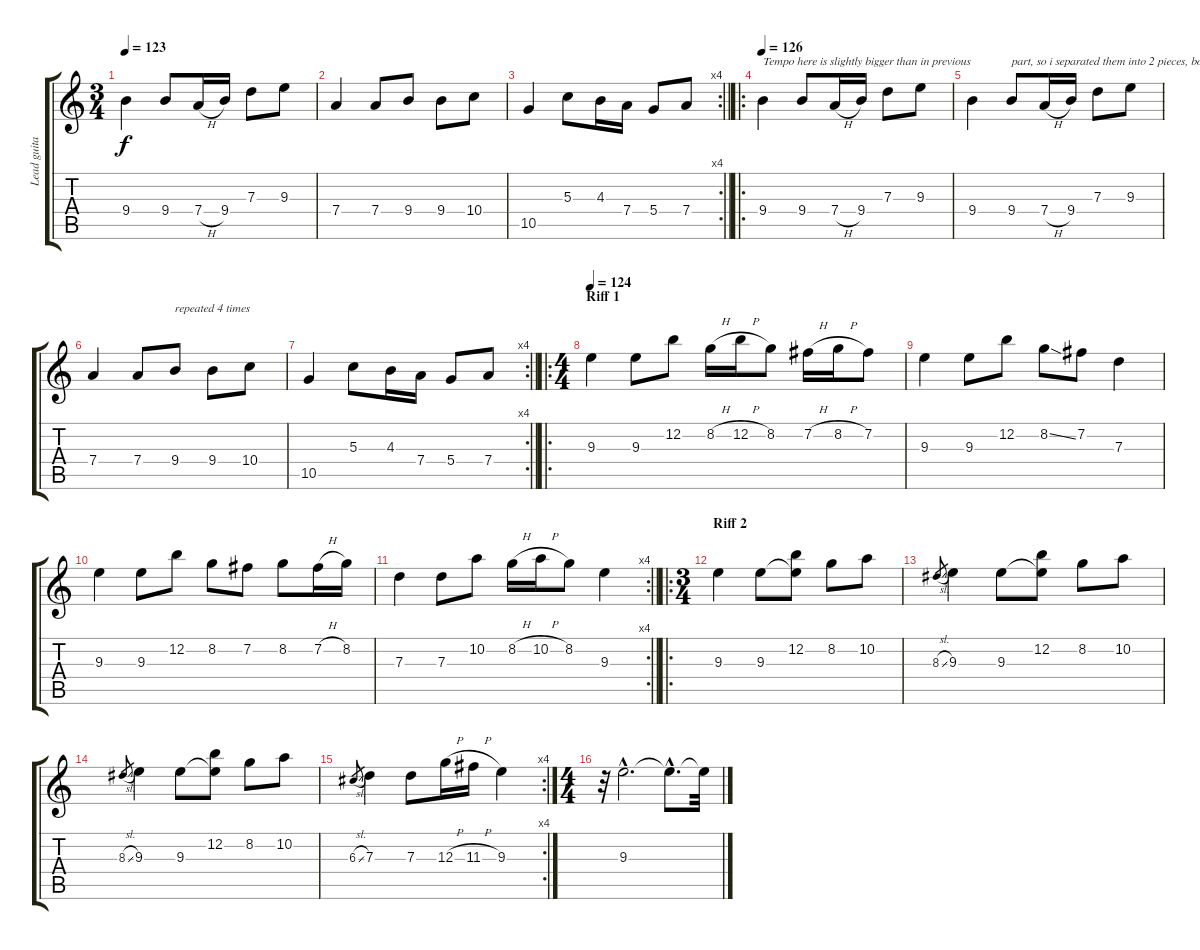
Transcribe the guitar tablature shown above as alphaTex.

\track ("Lead guitar" "Lead guita") {instrument distortionguitar}
\staff {score tabs}
\tuning (E4 B3 G3 D3 A2 E2) {hide}
\ts (3 4)
\tempo 123
\clef g2
\ks c
9.4.4{dy f} 9.4.8 7.4{h}.16 9.4.16 7.3.8 9.3.8 |
7.4.4 7.4.8 9.4.8 9.4.8 10.4.8 |
\rc 4
\barLineRight lightlight
10.5.4 5.3.8 4.3.16 7.4.16 5.4.8 7.4.8 |
\ro
\tempo 126
9.4.4{txt "Tempo here is slightly bigger than in previous"} 9.4.8 7.4{h}.16 9.4.16 7.3.8 9.3.8 |
9.4.4 9.4.8{txt "part, so i separated them into 2 pieces, both"} 7.4{h}.16 9.4.16 7.3.8 9.3.8 |
7.4.4 7.4.8 9.4.8{txt "repeated 4 times"} 9.4.8 10.4.8 |
\rc 4
\barLineRight lightlight
10.5.4 5.3.8 4.3.16 7.4.16 5.4.8 7.4.8 |
\ro
\ts (4 4)
\section ("" "Riff 1")
\tempo 124
9.3.4 9.3.8 12.2.8 8.2{h}.16 12.2{h}.16 8.2.8 7.2{h}.16 8.2{h}.16 7.2.8 |
9.3.4 9.3.8 12.2.8 8.2{ss}.8 7.2.8 7.3.4 |
9.3.4 9.3.8 12.2.8 8.2.8 7.2.8 8.2.8 7.2{h}.16 8.2.16 |
\rc 4
\barLineRight lightlight
7.3.4 7.3.8 10.2.8 8.2{h}.16 10.2{h}.16 8.2.8 9.3.4 |
\ro
\ts (3 4)
\section ("" "Riff 2")
9.3.4 9.3.8 (12.2 9.3{t}).8 8.2.8 10.2.8 |
8.3{sl}.8{gr} 9.3.4 9.3.8 (12.2 9.3{t}).8 8.2.8 10.2.8 |
8.3{sl}.8{gr} 9.3.4 9.3.8 (12.2 9.3{t}).8 8.2.8 10.2.8 |
\rc 4
6.3{sl}.8{gr} 7.3.4 7.3.8 12.3{h}.16 11.3{h}.16 9.3.4 |
\ts (4 4)
r.32 9.3{hac}.2{d} 9.3{hac t}.8{d} 9.3{t}.32
